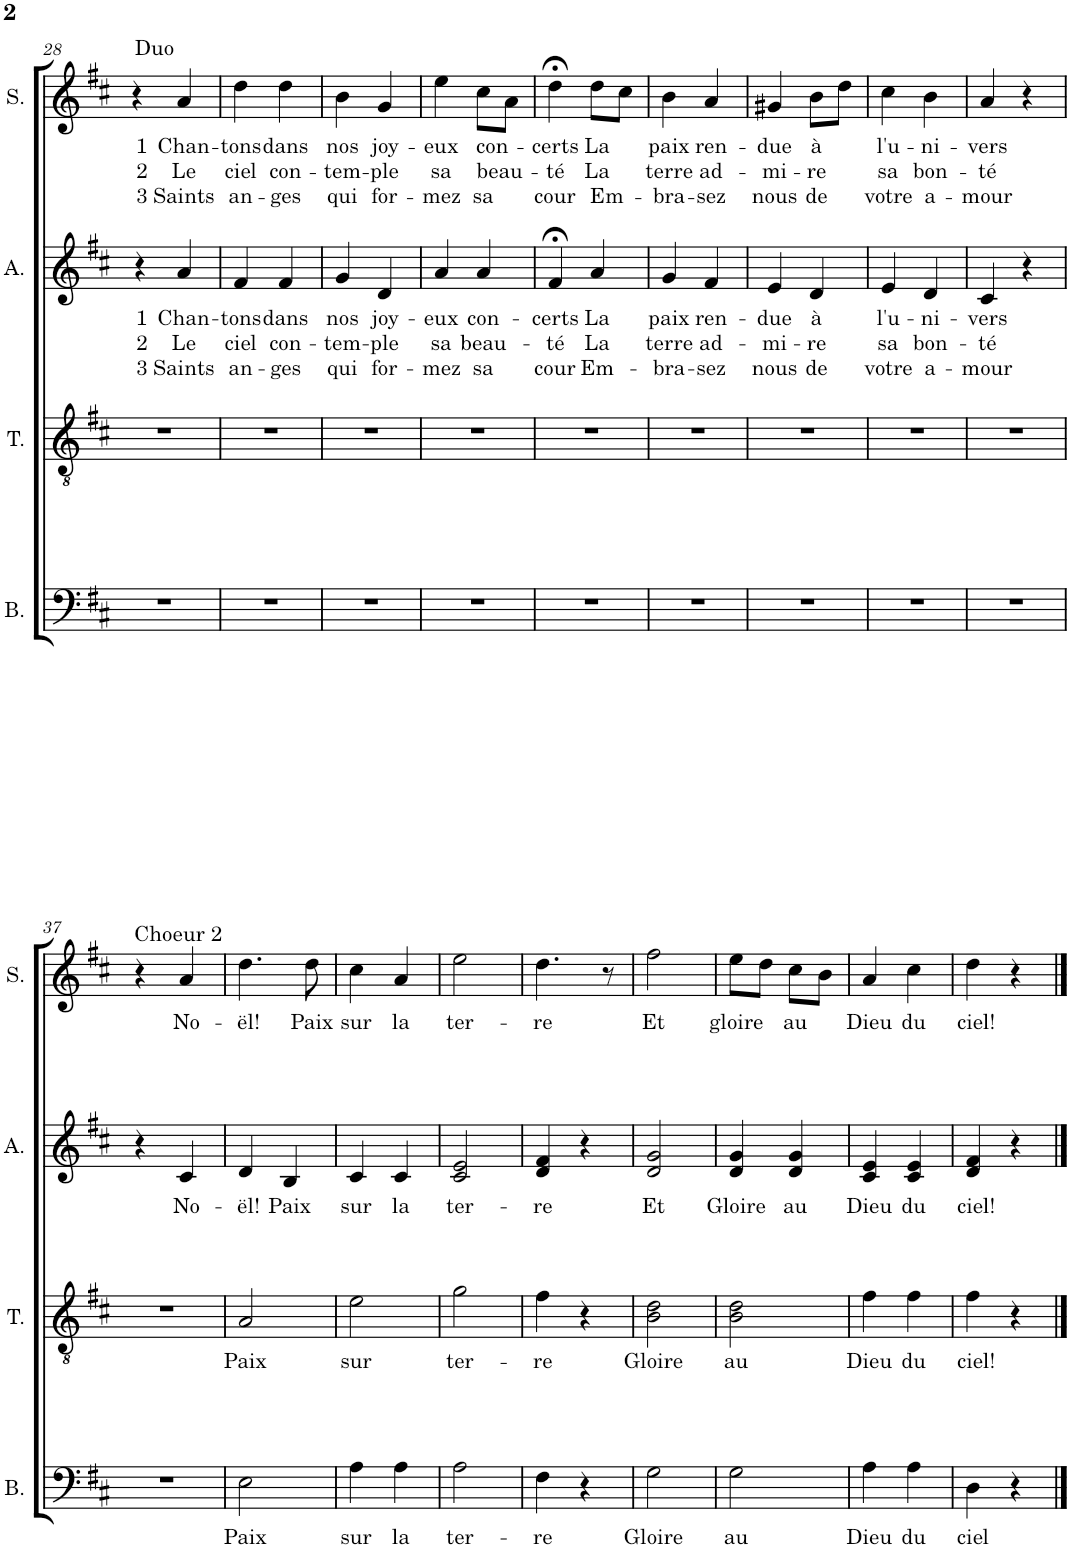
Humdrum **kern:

**kern	**text	**kern	**text	**kern	**text	**text	**text	**kern	**text	**text	**text
*part4	*part4	*part3	*part3	*part2	*part2	*part2	*part2	*part1	*part1	*part1	*part1
*staff4	*staff4	*staff3	*staff3	*staff2	*staff2	*staff2	*staff2	*staff1	*staff1	*staff1	*staff1
*I"Bass	*	*I"Ténor	*	*I"Alto	*	*	*	*I"Soprano	*	*	*
*I'B.	*	*I'T.	*	*I'A.	*	*	*	*I'S.	*	*	*
!!LO:PB:g=z
*clefF4	*	*clefGv2	*	*clefG2	*	*	*	*clefG2	*	*	*
*k[f#c#]	*	*k[f#c#]	*	*k[f#c#]	*	*	*	*k[f#c#]	*	*	*
*M2/4	*	*M2/4	*	*M2/4	*	*	*	*M2/4	*	*	*
=28	=28	=28	=28	=28	=28	=28	=28	=28	=28	=28	=28
!	!	!	!	!	!	!	!	!LO:TX:a:t=Duo	!	!	!
!	!	!	!	!	!LO:LY:b	!LO:LY:b	!LO:LY:b	!	!LO:LY:b	!LO:LY:b	!LO:LY:b
2r	.	2r	.	4r	1	2	3	4r	1	2	3
!	!	!	!	!	!LO:LY:b	!LO:LY:b	!LO:LY:b	!	!LO:LY:b	!LO:LY:b	!LO:LY:b
.	.	.	.	4a/	Chan-	Le	Saints	4a/	Chan-	Le	Saints
=29	=29	=29	=29	=29	=29	=29	=29	=29	=29	=29	=29
!	!	!	!	!	!LO:LY:b	!LO:LY:b	!LO:LY:b	!	!LO:LY:b	!LO:LY:b	!LO:LY:b
2r	.	2r	.	4f#/	-tons	ciel	an-	4dd\	-tons	ciel	an-
!	!	!	!	!	!LO:LY:b	!LO:LY:b	!LO:LY:b	!	!LO:LY:b	!LO:LY:b	!LO:LY:b
.	.	.	.	4f#/	dans	con-	-ges	4dd\	dans	con-	-ges
=30	=30	=30	=30	=30	=30	=30	=30	=30	=30	=30	=30
!	!	!	!	!	!LO:LY:b	!LO:LY:b	!LO:LY:b	!	!LO:LY:b	!LO:LY:b	!LO:LY:b
2r	.	2r	.	4g/	nos	-tem-	qui	4b\	nos	-tem-	qui
!	!	!	!	!	!LO:LY:b	!LO:LY:b	!LO:LY:b	!	!LO:LY:b	!LO:LY:b	!LO:LY:b
.	.	.	.	4d/	joy-	-ple	for-	4g/	joy-	-ple	for-
=31	=31	=31	=31	=31	=31	=31	=31	=31	=31	=31	=31
!	!	!	!	!	!LO:LY:b	!LO:LY:b	!LO:LY:b	!	!LO:LY:b	!LO:LY:b	!LO:LY:b
2r	.	2r	.	4a/	-eux	sa	-mez	4ee\	-eux	sa	-mez
!	!	!	!	!	!LO:LY:b	!LO:LY:b	!LO:LY:b	!	!LO:LY:b	!LO:LY:b	!LO:LY:b
.	.	.	.	4a/	con-	beau-	sa	8cc#\L	con-	beau-	sa
.	.	.	.	.	.	.	.	8a\J	.	.	.
=32	=32	=32	=32	=32	=32	=32	=32	=32	=32	=32	=32
!	!	!	!	!	!LO:LY:b	!LO:LY:b	!LO:LY:b	!	!LO:LY:b	!LO:LY:b	!LO:LY:b
2r	.	2r	.	4f#;</	-certs	-té	cour	4dd;<\	-certs	-té	cour
!	!	!	!	!	!LO:LY:b	!LO:LY:b	!LO:LY:b	!	!LO:LY:b	!LO:LY:b	!LO:LY:b
.	.	.	.	4a/	La	La	Em-	8dd\L	La	La	Em-
.	.	.	.	.	.	.	.	8cc#\J	.	.	.
=33	=33	=33	=33	=33	=33	=33	=33	=33	=33	=33	=33
!	!	!	!	!	!LO:LY:b	!LO:LY:b	!LO:LY:b	!	!LO:LY:b	!LO:LY:b	!LO:LY:b
2r	.	2r	.	4g/	paix	terre	-bra-	4b\	paix	terre	-bra-
!	!	!	!	!	!LO:LY:b	!LO:LY:b	!LO:LY:b	!	!LO:LY:b	!LO:LY:b	!LO:LY:b
.	.	.	.	4f#/	ren-	ad-	-sez	4a/	ren-	ad-	-sez
=34	=34	=34	=34	=34	=34	=34	=34	=34	=34	=34	=34
!	!	!	!	!	!LO:LY:b	!LO:LY:b	!LO:LY:b	!	!LO:LY:b	!LO:LY:b	!LO:LY:b
2r	.	2r	.	4e/	-due	-mi-	nous	4g#X/	-due	-mi-	nous
!	!	!	!	!	!LO:LY:b	!LO:LY:b	!LO:LY:b	!	!LO:LY:b	!LO:LY:b	!LO:LY:b
.	.	.	.	4d/	à	-re	de	8b\L	à	-re	de
.	.	.	.	.	.	.	.	8dd\J	.	.	.
=35	=35	=35	=35	=35	=35	=35	=35	=35	=35	=35	=35
!	!	!	!	!	!LO:LY:b	!LO:LY:b	!LO:LY:b	!	!LO:LY:b	!LO:LY:b	!LO:LY:b
2r	.	2r	.	4e/	l'u-	sa	votre	4cc#\	l'u-	sa	votre
!	!	!	!	!	!LO:LY:b	!LO:LY:b	!LO:LY:b	!	!LO:LY:b	!LO:LY:b	!LO:LY:b
.	.	.	.	4d/	-ni-	bon-	a-	4b\	-ni-	bon-	a-
=36	=36	=36	=36	=36	=36	=36	=36	=36	=36	=36	=36
!	!	!	!	!	!LO:LY:b	!LO:LY:b	!LO:LY:b	!	!LO:LY:b	!LO:LY:b	!LO:LY:b
2r	.	2r	.	4c#/	-vers	-té	-mour	4a/	-vers	-té	-mour
.	.	.	.	4r	.	.	.	4r	.	.	.
!!LO:LB:g=z
=37	=37	=37	=37	=37	=37	=37	=37	=37	=37	=37	=37
!	!	!	!	!	!	!	!	!LO:TX:a:t=Choeur 2	!	!	!
2r	.	2r	.	4r	.	.	.	4r	.	.	.
!	!	!	!	!	!LO:LY:b	!	!	!	!LO:LY:b	!	!
.	.	.	.	4c#/	No-	.	.	4a/	No-	.	.
=38	=38	=38	=38	=38	=38	=38	=38	=38	=38	=38	=38
!	!LO:LY:b	!	!LO:LY:b	!	!LO:LY:b	!	!	!	!LO:LY:b	!	!
2E\	Paix	2A/	Paix	4d/	-ël!	.	.	4.dd\	-ël!	.	.
!	!	!	!	!	!LO:LY:b	!	!	!	!	!	!
.	.	.	.	4B/	Paix	.	.	.	.	.	.
!	!	!	!	!	!	!	!	!	!LO:LY:b	!	!
.	.	.	.	.	.	.	.	8dd\	Paix	.	.
=39	=39	=39	=39	=39	=39	=39	=39	=39	=39	=39	=39
!	!LO:LY:b	!	!LO:LY:b	!	!LO:LY:b	!	!	!	!LO:LY:b	!	!
4A\	sur	2e\	sur	4c#/	sur	.	.	4cc#\	sur	.	.
!	!LO:LY:b	!	!	!	!LO:LY:b	!	!	!	!LO:LY:b	!	!
4A\	la	.	.	4c#/	la	.	.	4a/	la	.	.
=40	=40	=40	=40	=40	=40	=40	=40	=40	=40	=40	=40
!	!LO:LY:b	!	!LO:LY:b	!	!LO:LY:b	!	!	!	!LO:LY:b	!	!
2A\	ter-	2g\	ter-	2c#/ 2e/	ter-	.	.	2ee\	ter-	.	.
=41	=41	=41	=41	=41	=41	=41	=41	=41	=41	=41	=41
!	!LO:LY:b	!	!LO:LY:b	!	!LO:LY:b	!	!	!	!LO:LY:b	!	!
4F#\	-re	4f#\	-re	4d/ 4f#/	-re	.	.	4.dd\	-re	.	.
4r	.	4r	.	4r	.	.	.	.	.	.	.
.	.	.	.	.	.	.	.	8r	.	.	.
=42	=42	=42	=42	=42	=42	=42	=42	=42	=42	=42	=42
!	!LO:LY:b	!	!LO:LY:b	!	!LO:LY:b	!	!	!	!LO:LY:b	!	!
2G\	Gloire	2B\ 2d\	Gloire	2d/ 2g/	Et	.	.	2ff#\	Et	.	.
=43	=43	=43	=43	=43	=43	=43	=43	=43	=43	=43	=43
!	!LO:LY:b	!	!LO:LY:b	!	!LO:LY:b	!	!	!	!LO:LY:b	!	!
2G\	au	2B\ 2d\	au	4d/ 4g/	Gloire	.	.	8ee\L	gloire	.	.
.	.	.	.	.	.	.	.	8dd\J	.	.	.
!	!	!	!	!	!LO:LY:b	!	!	!	!LO:LY:b	!	!
.	.	.	.	4d/ 4g/	au	.	.	8cc#\L	au	.	.
.	.	.	.	.	.	.	.	8b\J	.	.	.
=44	=44	=44	=44	=44	=44	=44	=44	=44	=44	=44	=44
!	!LO:LY:b	!	!LO:LY:b	!	!LO:LY:b	!	!	!	!LO:LY:b	!	!
4A\	Dieu	4f#\	Dieu	4c#/ 4e/	Dieu	.	.	4a/	Dieu	.	.
!	!LO:LY:b	!	!LO:LY:b	!	!LO:LY:b	!	!	!	!LO:LY:b	!	!
4A\	du	4f#\	du	4c#/ 4e/	du	.	.	4cc#\	du	.	.
=45	=45	=45	=45	=45	=45	=45	=45	=45	=45	=45	=45
!	!LO:LY:b	!	!LO:LY:b	!	!LO:LY:b	!	!	!	!LO:LY:b	!	!
4D\	ciel	4f#\	ciel!	4d/ 4f#/	ciel!	.	.	4dd\	ciel!	.	.
4r	.	4r	.	4r	.	.	.	4r	.	.	.
==	==	==	==	==	==	==	==	==	==	==	==
*-	*-	*-	*-	*-	*-	*-	*-	*-	*-	*-	*-
